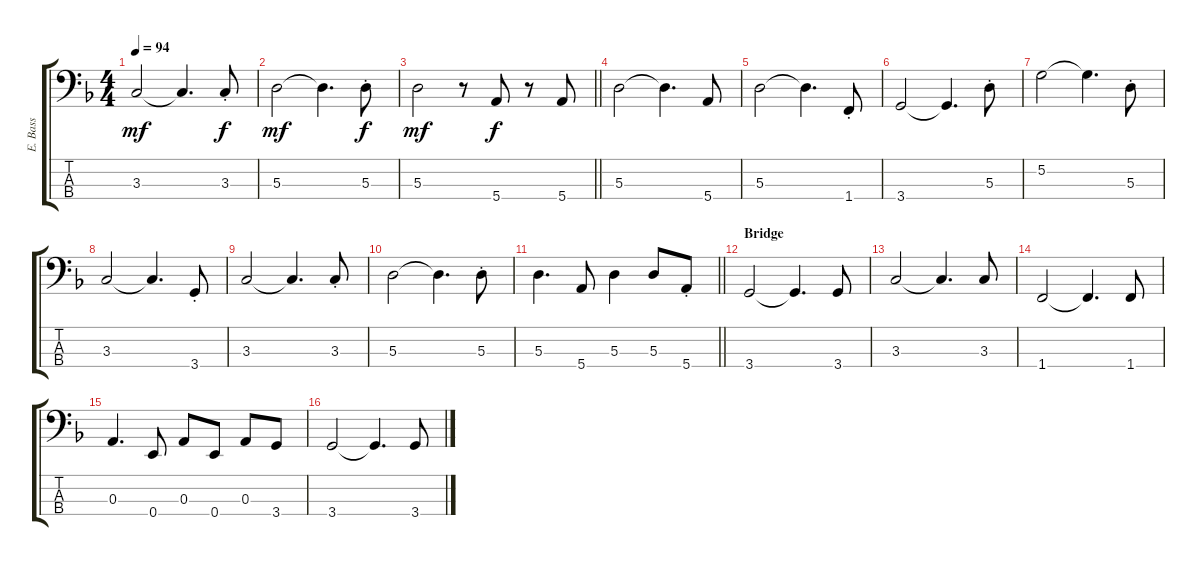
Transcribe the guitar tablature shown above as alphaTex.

\track ("E. Bass" "E. Bass") {instrument electricbassfinger}
\staff {score tabs}
\tuning (G2 D2 A1 E1) {hide}
\ts (4 4)
\tempo 94
\clef f4
\ks dminor
3.3.2{dy mf} 3.3{t}.4{d} 3.3{st}.8{dy f} |
5.3.2{dy mf} 5.3{t}.4{d} 5.3{st}.8{dy f} |
\barLineRight lightlight
5.3.2{dy mf} r.8 5.4.8{dy f} r.8 5.4.8 |
5.3.2 5.3{t}.4{d} 5.4.8 |
5.3.2 5.3{t}.4{d} 1.4{st}.8 |
3.4.2 3.4{t}.4{d} 5.3{st}.8 |
5.2.2 5.2{t}.4{d} 5.3{st}.8 |
3.3.2 3.3{t}.4{d} 3.4{st}.8 |
3.3.2 3.3{t}.4{d} 3.3{st}.8 |
5.3.2 5.3{t}.4{d} 5.3{st}.8 |
\barLineRight lightlight
5.3.4{d} 5.4.8 5.3.4 5.3.8 5.4{st}.8 |
\section ("" "Bridge")
3.4.2 3.4{t}.4{d} 3.4.8 |
3.3.2 3.3{t}.4{d} 3.3.8 |
1.4.2 1.4{t}.4{d} 1.4.8 |
0.3.4{d} 0.4.8 0.3.8 0.4.8 0.3.8 3.4.8 |
3.4.2 3.4{t}.4{d} 3.4.8
